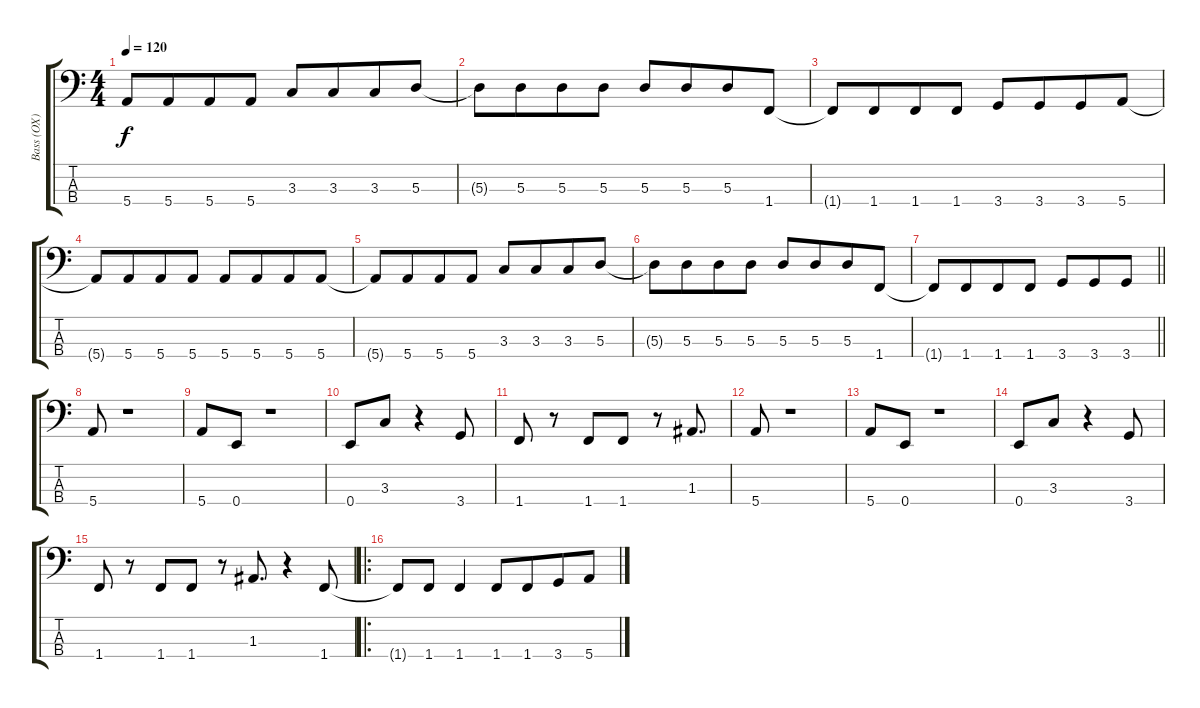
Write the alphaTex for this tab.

\track ("Bass (OX)" "Bass (OX)") {instrument electricbassfinger}
\staff {score tabs}
\tuning (G2 D2 A1 E1) {hide}
\ts (4 4)
\tempo 120
\clef f4
\ks c
5.4{t}.8{dy f} 5.4.8{beam merge} 5.4.8 5.4.8 3.3.8 3.3.8{beam merge} 3.3.8 5.3.8 |
5.3{t}.8 5.3.8{beam merge} 5.3.8 5.3.8 5.3.8 5.3.8{beam merge} 5.3.8 1.4.8 |
1.4{t}.8 1.4.8{beam merge} 1.4.8 1.4.8 3.4.8 3.4.8{beam merge} 3.4.8 5.4.8 |
5.4{t}.8 5.4.8{beam merge} 5.4.8 5.4.8 5.4.8 5.4.8{beam merge} 5.4.8 5.4.8 |
5.4{t}.8 5.4.8{beam merge} 5.4.8 5.4.8 3.3.8 3.3.8{beam merge} 3.3.8 5.3.8 |
5.3{t}.8 5.3.8{beam merge} 5.3.8 5.3.8 5.3.8 5.3.8{beam merge} 5.3.8 1.4.8 |
\barLineRight lightlight
1.4{t}.8 1.4.8{beam merge} 1.4.8 1.4.8 3.4.8 3.4.8{beam merge} 3.4.8 |
5.4.8 r.1 |
5.4.8 0.4.8 r.1 |
0.4.8 3.3.8 r.4 3.4.8 |
1.4.8 r.8{beam split} 1.4.8{beam merge} 1.4.8 r.8 1.3.8{d} |
5.4.8 r.1 |
5.4.8 0.4.8 r.1 |
0.4.8 3.3.8 r.4 3.4.8 |
1.4.8 r.8{beam split} 1.4.8{beam merge} 1.4.8 r.8 1.3.8{d} r.4 1.4.8 |
\ro
1.4{t}.8 1.4.8 1.4.4 1.4.8 1.4.8{beam merge} 3.4.8 5.4.8
